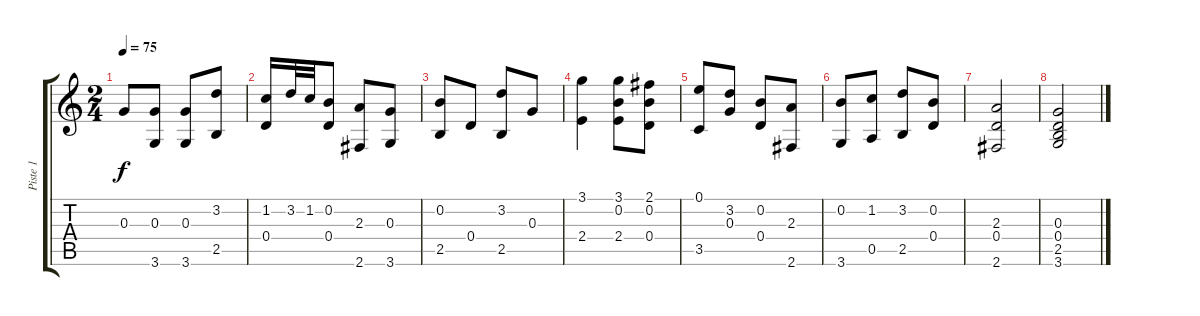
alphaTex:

\track ("Piste 1" "Piste 1") {instrument acousticguitarsteel}
\staff {score tabs}
\tuning (E4 B3 G3 D3 A2 E2) {hide}
\ts (2 4)
\tempo 75
\clef g2
\ks c
0.3.8{dy f} (0.3 3.6).8 (0.3 3.6).8 (3.2 2.5).8 |
(1.2 0.4).16 3.2.32 1.2.32 (0.2 0.4).8 (2.3 2.6).8 (0.3 3.6).8 |
(0.2 2.5).8 0.4.8 (3.2 2.5).8 0.3.8 |
(3.1 2.4).4 (3.1 0.2 2.4).8 (2.1 0.2 0.4).8 |
(0.1 3.5).8 (3.2 0.3).8 (0.2 0.4).8 (2.3 2.6).8 |
(0.2 3.6).8 (1.2 0.5).8 (3.2 2.5).8 (0.2 0.4).8 |
(2.3 0.4 2.6).2 |
(0.3 0.4 2.5 3.6).2
